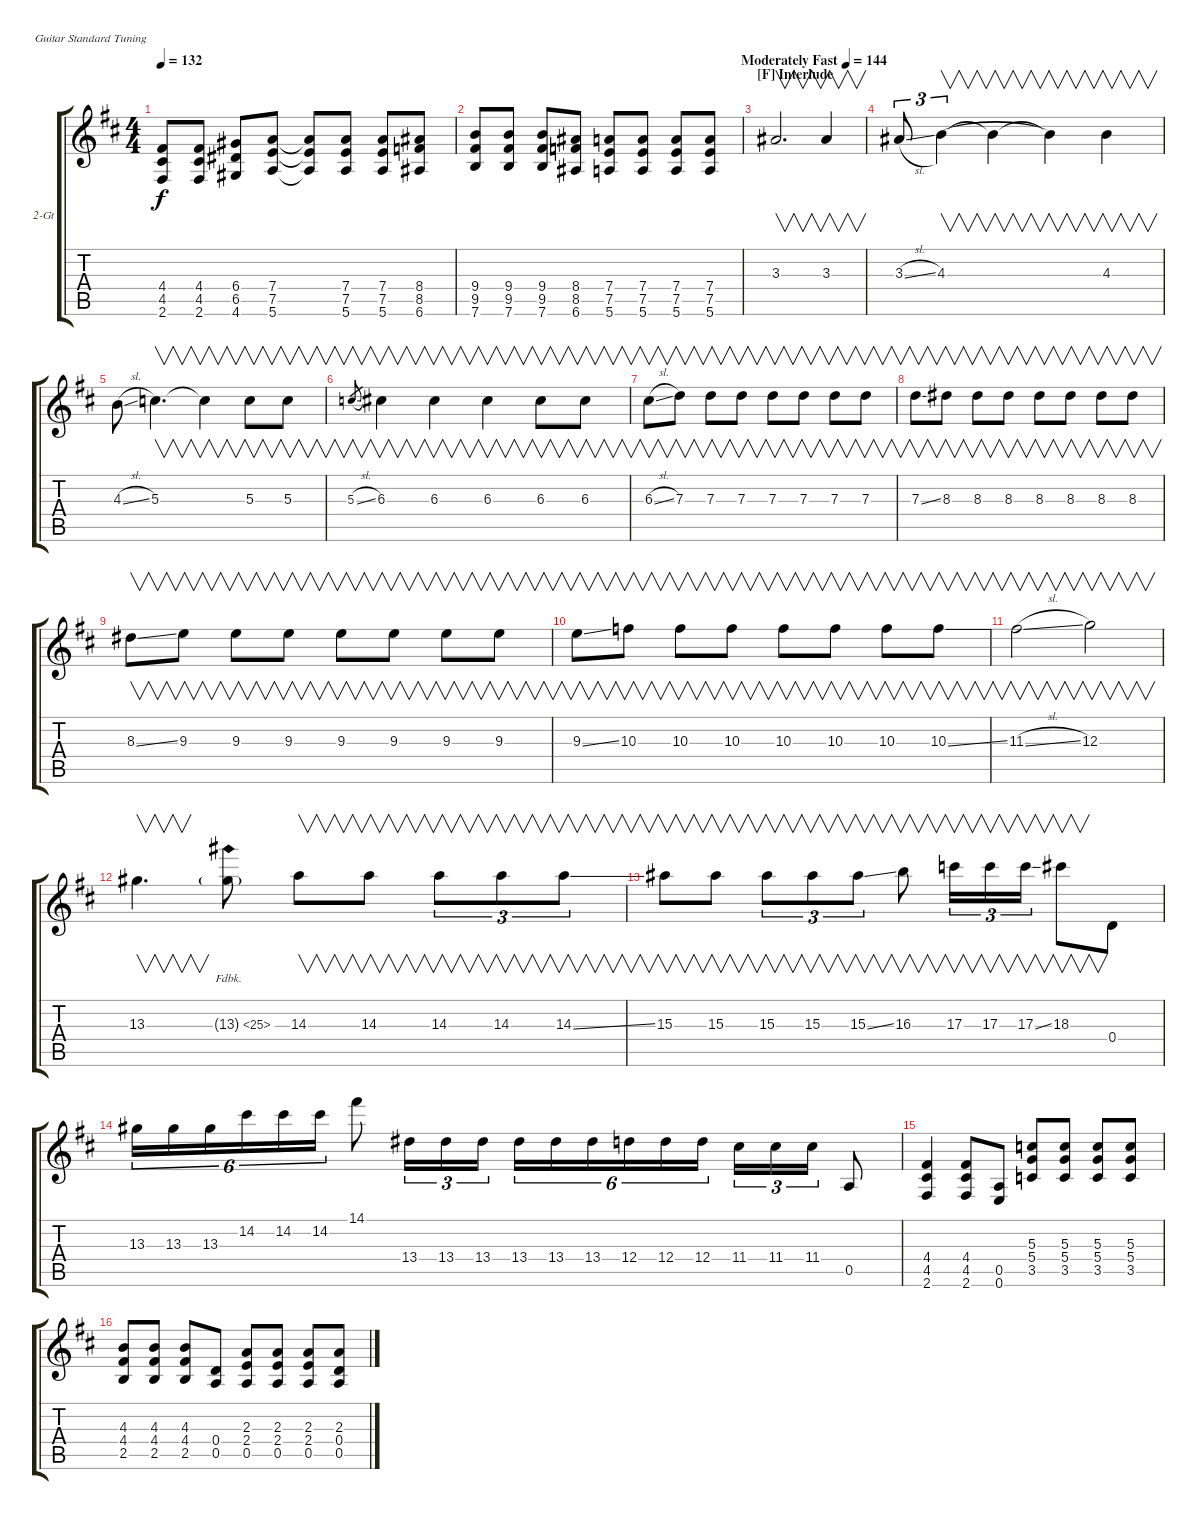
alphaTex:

\defaultSystemsLayout 4
\bracketExtendMode groupsimilarinstruments
\firstSystemTrackNameOrientation horizontal
\otherSystemsTrackNameOrientation horizontal
\track ("2 Guitar" "2-Gt") {instrument distortionguitar}
\staff {score tabs}
\tuning (E4 B3 G3 D3 A2 E2)
\ts (4 4)
\tempo 132
\clef g2
\scale
1.06305
\ks d
(2.6 4.5 4.4).8{dy f} (2.6 4.5 4.4).8 (4.6 6.5 6.4).8 (5.6 7.5 7.4).8 (5.6{t} 7.5{t} 7.4{t}).8 (5.6 7.5 7.4).8 (5.6 7.5 7.4).8 (6.6 8.5 8.4).8 |
\tempo (144 "Moderately Fast" 0.99375)
\scale
0.936948 (7.6 9.5 9.4).8 (7.6 9.5 9.4).8 (7.6 9.5 9.4).8 (6.6 8.5 8.4).8 (5.6 7.5 7.4).8 (5.6 7.5 7.4).8 (5.6 7.5 7.4).8 (5.6 7.5 7.4).8 |
\section ("F" "Interlude")
\scale
1.06305 3.3.2{v d} 3.3.4{v} |
\scale
0.936948 3.3{sl}.8{tu (3 2)} 4.3.4{v tu (3 2) legatoorigin} 4.3{t}.4{v legatoorigin} 4.3{t}.4{v} 4.3.4{v} |
\scale
1.06305 4.3{sl}.8 5.3.4{v d} 5.3{t}.4{v} 5.3.8{v} 5.3.8{v} |
\scale
0.936948 5.3{sl}.8{v gr} 6.3.4{v} 6.3.4{v} 6.3.4{v} 6.3.8{v} 6.3.8{v} |
\scale
1.06305 6.3{sl}.8{v} 7.3.8{v} 7.3.8{v} 7.3.8{v} 7.3.8{v} 7.3.8{v} 7.3.8{v} 7.3.8{v} |
\scale
0.936948 7.3{ss}.8{v} 8.3.8{v} 8.3.8{v} 8.3.8{v} 8.3.8{v} 8.3.8{v} 8.3.8{v} 8.3.8{v} |
\scale
1.06305 8.3{ss}.8{v} 9.3.8{v} 9.3.8{v} 9.3.8{v} 9.3.8{v} 9.3.8{v} 9.3.8{v} 9.3.8{v} |
\scale
0.936948 9.3{ss}.8{v} 10.3.8{v} 10.3.8{v} 10.3.8{v} 10.3.8{v} 10.3.8{v} 10.3.8{v} 10.3{ss}.8{v} |
\scale
1.06305 11.3{sl}.2{v} 12.3.2{v} |
\scale
0.936948 13.3.4{v d} 13.3{fh 12 g}.8 14.3.8{v} 14.3.8{v} 14.3.8{v tu (3 2)} 14.3.8{v tu (3 2)} 14.3{ss}.8{v tu (3 2)} |
\scale
1.06305 15.3.8{v} 15.3.8{v} 15.3.8{v tu (3 2)} 15.3.8{v tu (3 2)} 15.3{ss}.8{v tu (3 2)} 16.3.8{v} 17.3.16{v tu (3 2)} 17.3.16{v tu (3 2)} 17.3{ss}.16{v tu (3 2)} 18.3.8{v} 0.4.8 |
\scale
0.936948 13.3.16{tu (6 4)} 13.3.16{tu (6 4)} 13.3.16{tu (6 4)} 14.2.16{tu (6 4)} 14.2.16{tu (6 4)} 14.2.16{tu (6 4)} 14.1.8 13.4.16{tu (3 2)} 13.4.16{tu (3 2)} 13.4.16{tu (3 2)} 13.4.16{tu (6 4)} 13.4.16{tu (6 4)} 13.4.16{tu (6 4)} 12.4.16{tu (6 4)} 12.4.16{tu (6 4)} 12.4.16{tu (6 4)} 11.4.16{tu (3 2)} 11.4.16{tu (3 2)} 11.4.16{tu (3 2)} 0.5.8 |
\scale
1.06305 (2.6 4.5 4.4).4 (2.6 4.5 4.4).8 (0.6 0.5).8 (3.5 5.4 5.3).8 (3.5 5.4 5.3).8 (3.5 5.4 5.3).8 (3.5 5.4 5.3).8 |
\scale
0.936948 (2.5 4.4 4.3).8 (4.4 4.3 2.5).8 (2.5 4.4 4.3).8 (0.4 0.5).8 (0.5 2.4 2.3).8 (0.5 2.4 2.3).8 (0.5 2.4 2.3).8 (0.5 0.4 2.3).8
